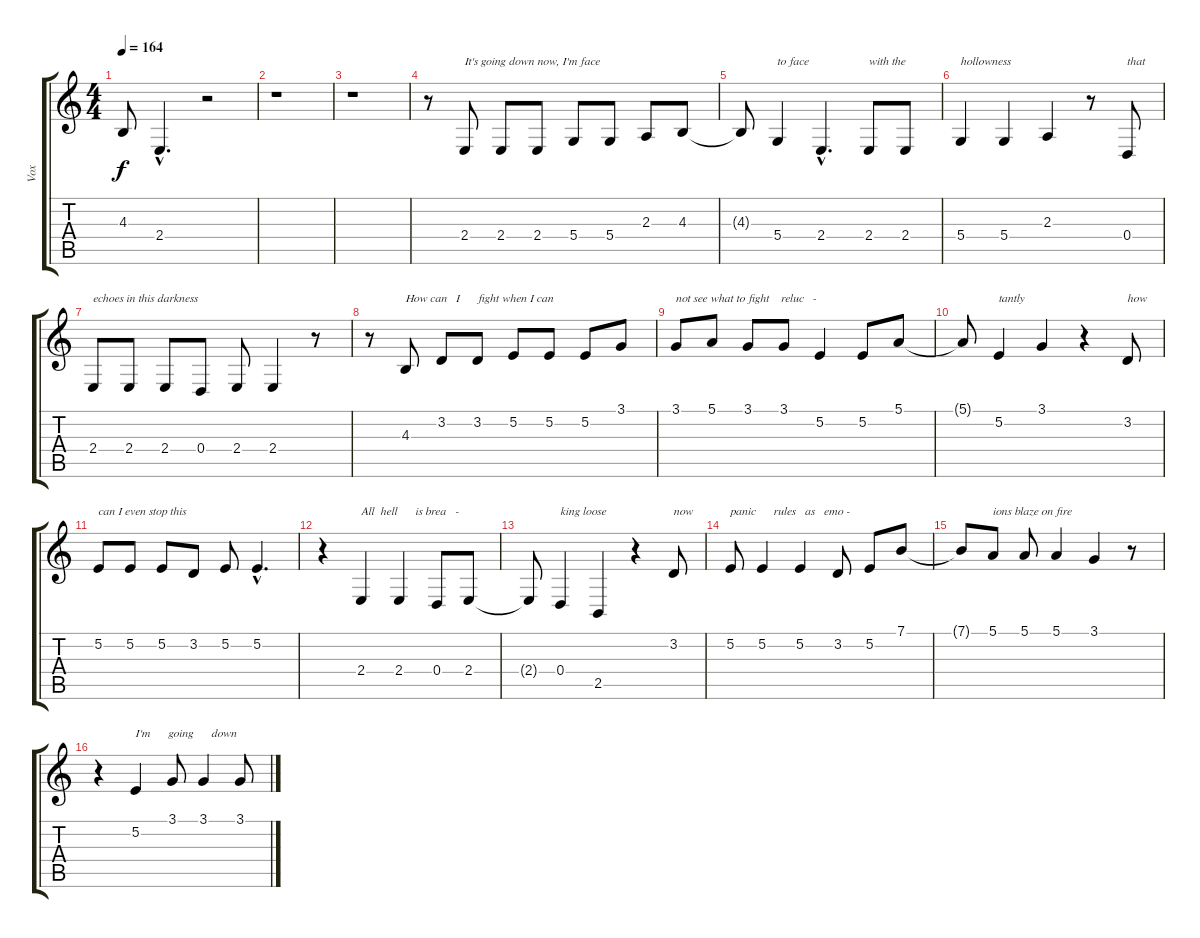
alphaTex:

\track ("Vox" "Vox") {instrument violin}
\staff {score tabs}
\tuning (E4 B3 G3 D3 A2 E2) {hide}
\ts (4 4)
\tempo 164
\clef g2
\ks c
4.3{t}.8{dy f} 2.4{hac}.4{d} r.2 |
r.1 |
r.1 |
r.8 2.4.8{txt "It's going down now, I'm face"} 2.4.8 2.4.8 5.4.8 5.4.8 2.3.8 4.3.8 |
4.3{t}.8 5.4.4{txt "to face"} 2.4{hac}.4{d} 2.4.8{txt "with the"} 2.4.8 |
5.4.4{txt "hollowness"} 5.4.4 2.3.4 r.8 0.4.8{txt "that"} |
2.4.8{txt "echoes in this darkness"} 2.4.8 2.4.8 0.4.8 2.4.8 2.4.4 r.8 |
r.8 4.3.8{txt "How can   I      fight when I can"} 3.2.8 3.2.8 5.2.8 5.2.8 5.2.8 3.1.8 |
3.1.8{txt "not see what to fight    reluc   -"} 5.1.8 3.1.8 3.1.8 5.2.4 5.2.8 5.1.8 |
5.1{t}.8 5.2.4{txt "tantly"} 3.1.4 r.4 3.2.8{txt "how"} |
5.2.8{txt "can I even stop this"} 5.2.8 5.2.8 3.2.8 5.2.8 5.2{hac}.4{d} |
r.4 2.4.4{txt "All  hell      is brea   -"} 2.4.4 0.4.8 2.4.8 |
2.4{t}.8 0.4.4{txt "king loose"} 2.5.4 r.4 3.2.8{txt "now"} |
5.2.8{txt "panic      rules   as   emo -"} 5.2.4 5.2.4 3.2.8 5.2.8 7.1.8 |
7.1{t}.8 5.1.8{txt "ions blaze on fire"} 5.1.8 5.1.4 3.1.4 r.8 |
r.4 5.2.4{txt "I'm      going      down"} 3.1.8 3.1.4 3.1.8
